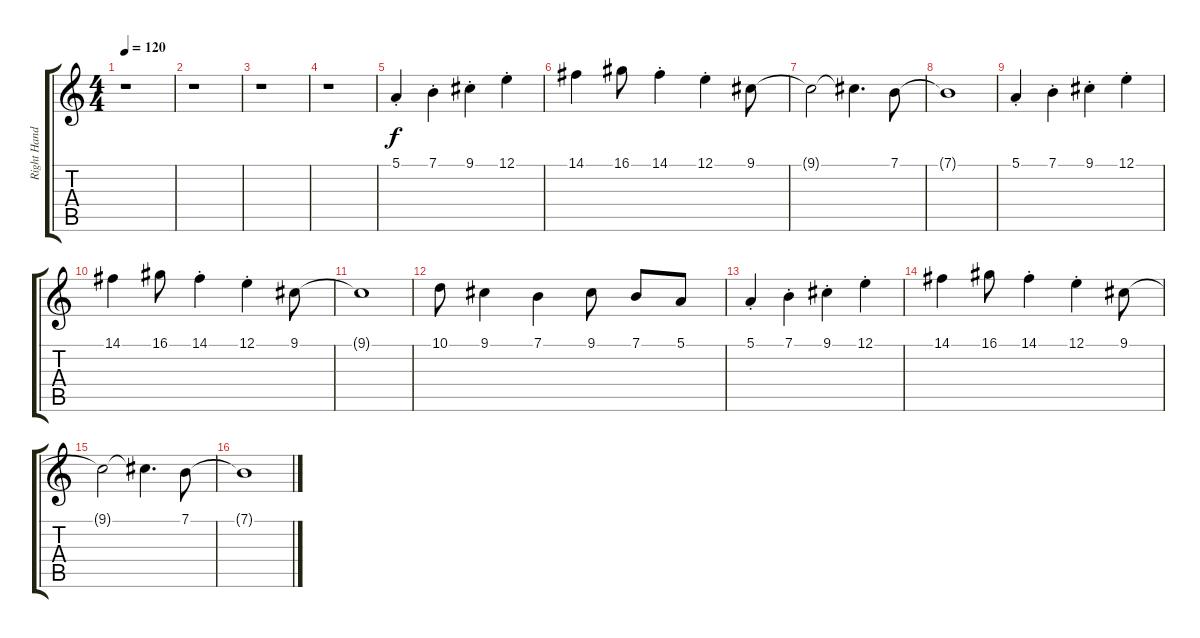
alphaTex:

\track ("Right Hand Keyboard (Guitar)" "Right Hand") {instrument tangoaccordion}
\staff {score tabs}
\tuning (E4 B3 G3 D3 A2 E2) {hide}
\ts (4 4)
\tempo 120
\clef g2
\ks c
r.1{dy f} |
r.1 |
r.1 |
r.1 |
5.1{st}.4 7.1{st}.4 9.1{st}.4 12.1{st}.4 |
14.1.4 16.1.8 14.1{st}.4 12.1{st}.4 9.1.8 |
9.1{t}.2 9.1{t}.4{d} 7.1.8 |
7.1{t}.1 |
5.1{st}.4 7.1{st}.4 9.1{st}.4 12.1{st}.4 |
14.1.4 16.1.8 14.1{st}.4 12.1{st}.4 9.1.8 |
9.1{t}.1 |
10.1.8 9.1.4 7.1.4 9.1.8 7.1.8 5.1.8 |
5.1{st}.4 7.1{st}.4 9.1{st}.4 12.1{st}.4 |
14.1.4 16.1.8 14.1{st}.4 12.1{st}.4 9.1.8 |
9.1{t}.2 9.1{t}.4{d} 7.1.8 |
7.1{t}.1
